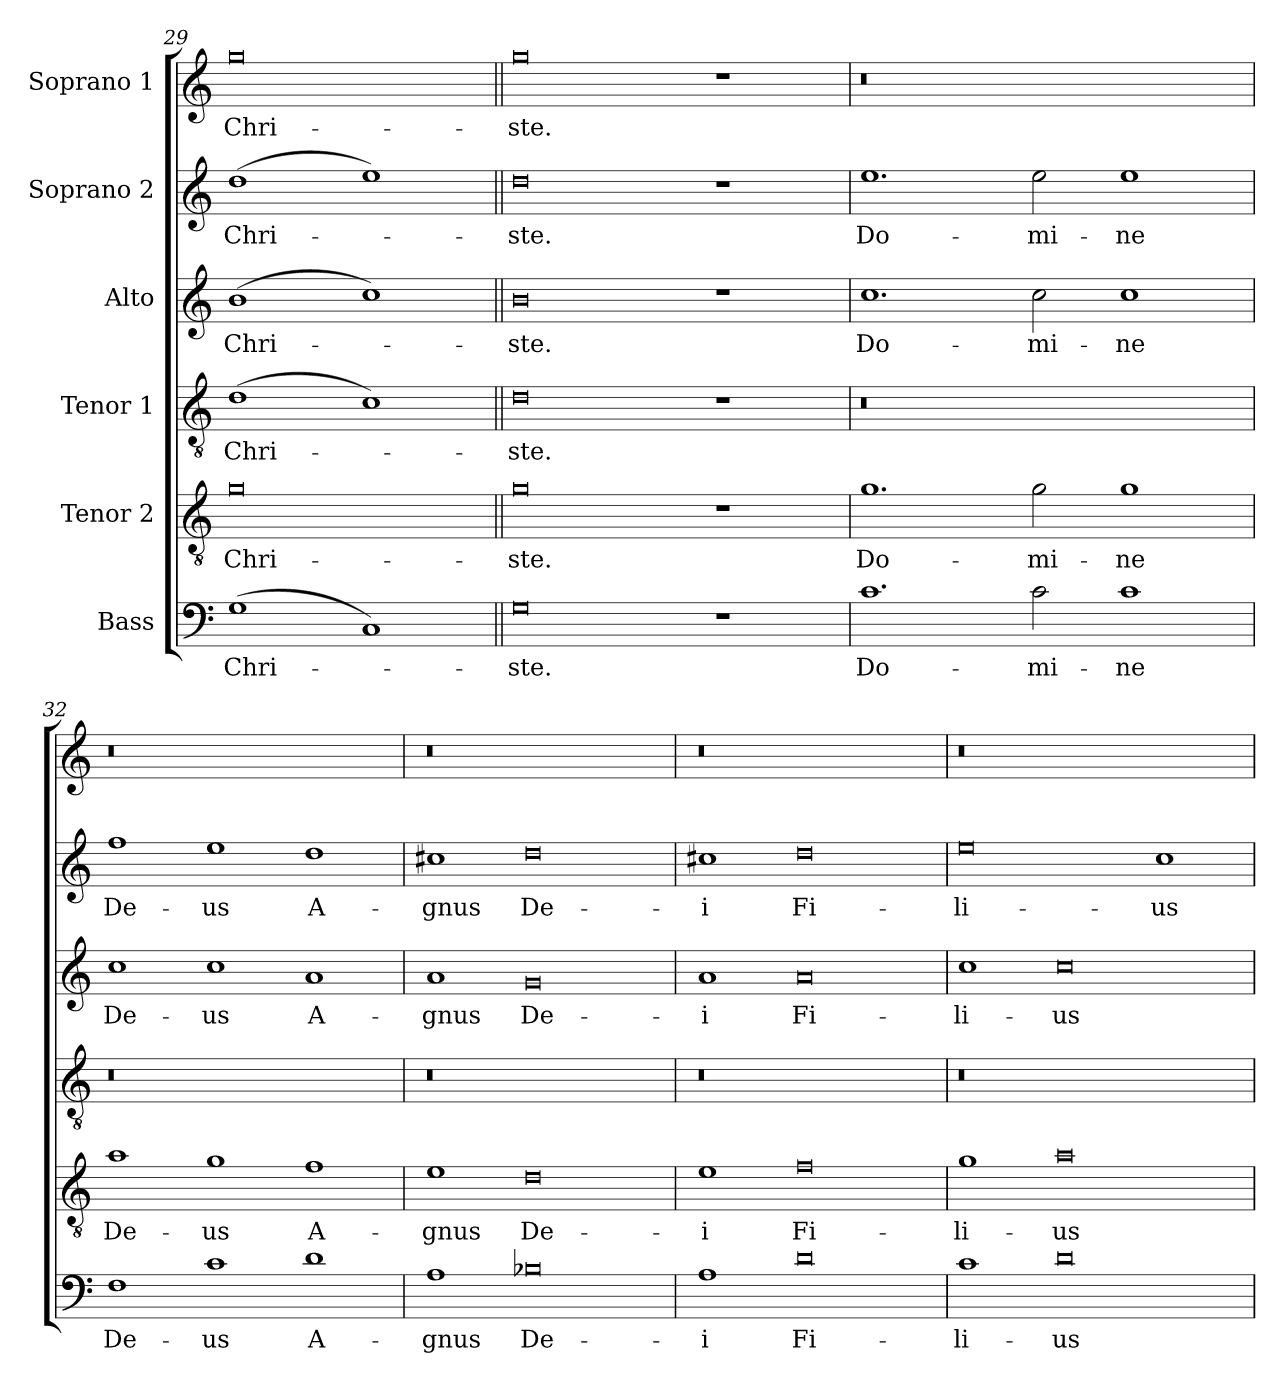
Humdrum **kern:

**kern	**text	**kern	**text	**kern	**text	**kern	**text	**kern	**text	**kern	**text
*part6	*part6	*part5	*part5	*part4	*part4	*part3	*part3	*part2	*part2	*part1	*part1
*staff6	*staff6	*staff5	*staff5	*staff4	*staff4	*staff3	*staff3	*staff2	*staff2	*staff1	*staff1
*I"Bass	*	*I"Tenor 2	*	*I"Tenor 1	*	*I"Alto	*	*I"Soprano 2	*	*I"Soprano 1	*
*clefF4	*	*clefGv2	*	*clefGv2	*	*clefG2	*	*clefG2	*	*clefG2	*
*k[]	*	*k[]	*	*k[]	*	*k[]	*	*k[]	*	*k[]	*
*C:	*	*C:	*	*C:	*	*C:	*	*C:	*	*C:	*
=29	=29	=29	=29	=29	=29	=29	=29	=29	=29	=29	=29
(1G	Chri-	0g	Chri-	(1d	Chri-	(1b	Chri-	(1dd	Chri-	0gg	Chri-
1C)	.	.	.	1c)	.	1cc)	.	1ee)	.	.	.
!!LO:PB:g=z
=30||	=30||	=30||	=30||	=30||	=30||	=30||	=30||	=30||	=30||	=30||	=30||
0G<<	-ste.	0g<<	-ste.	0d<>	-ste.	0b<>	-ste.	0dd<>	-ste.	0gg<<	-ste.
1r	.	1r	.	1r	.	1r	.	1r	.	1r	.
=31	=31	=31	=31	=31	=31	=31	=31	=31	=31	=31	=31
1.c	Do-	1.g	Do-	0.r	.	1.cc	Do-	1.ee	Do-	0.r	.
2c\	-mi-	2g\	-mi-	.	.	2cc\	-mi-	2ee\	-mi-	.	.
1c	-ne	1g	-ne	.	.	1cc	-ne	1ee	-ne	.	.
=32	=32	=32	=32	=32	=32	=32	=32	=32	=32	=32	=32
1F	De-	1a	De-	0.r	.	1cc	De-	1ff	De-	0.r	.
1c	-us	1g	-us	.	.	1cc	-us	1ee	-us	.	.
1d	A-	1f	A-	.	.	1a	A-	1dd	A-	.	.
=33	=33	=33	=33	=33	=33	=33	=33	=33	=33	=33	=33
1A	-gnus	1e	-gnus	0.r	.	1a	-gnus	1cc#X	-gnus	0.r	.
0B-X	De-	0d	De-	.	.	0g	De-	0dd	De-	.	.
=34	=34	=34	=34	=34	=34	=34	=34	=34	=34	=34	=34
1A	-i	1e	-i	0.r	.	1a	-i	1cc#X	-i	0.r	.
0d	Fi-	0f	Fi-	.	.	0a	Fi-	0dd	Fi-	.	.
!!LO:LB:g=z
=35	=35	=35	=35	=35	=35	=35	=35	=35	=35	=35	=35
1c	-li-	1g	-li-	0.r	.	1cc	-li-	0ee	-li-	0.r	.
0d	-us	0a	-us	.	.	0cc	-us	.	.	.	.
.	.	.	.	.	.	.	.	1cc	-us	.	.
=	=	=	=	=	=	=	=	=	=	=	=
*-	*-	*-	*-	*-	*-	*-	*-	*-	*-	*-	*-
